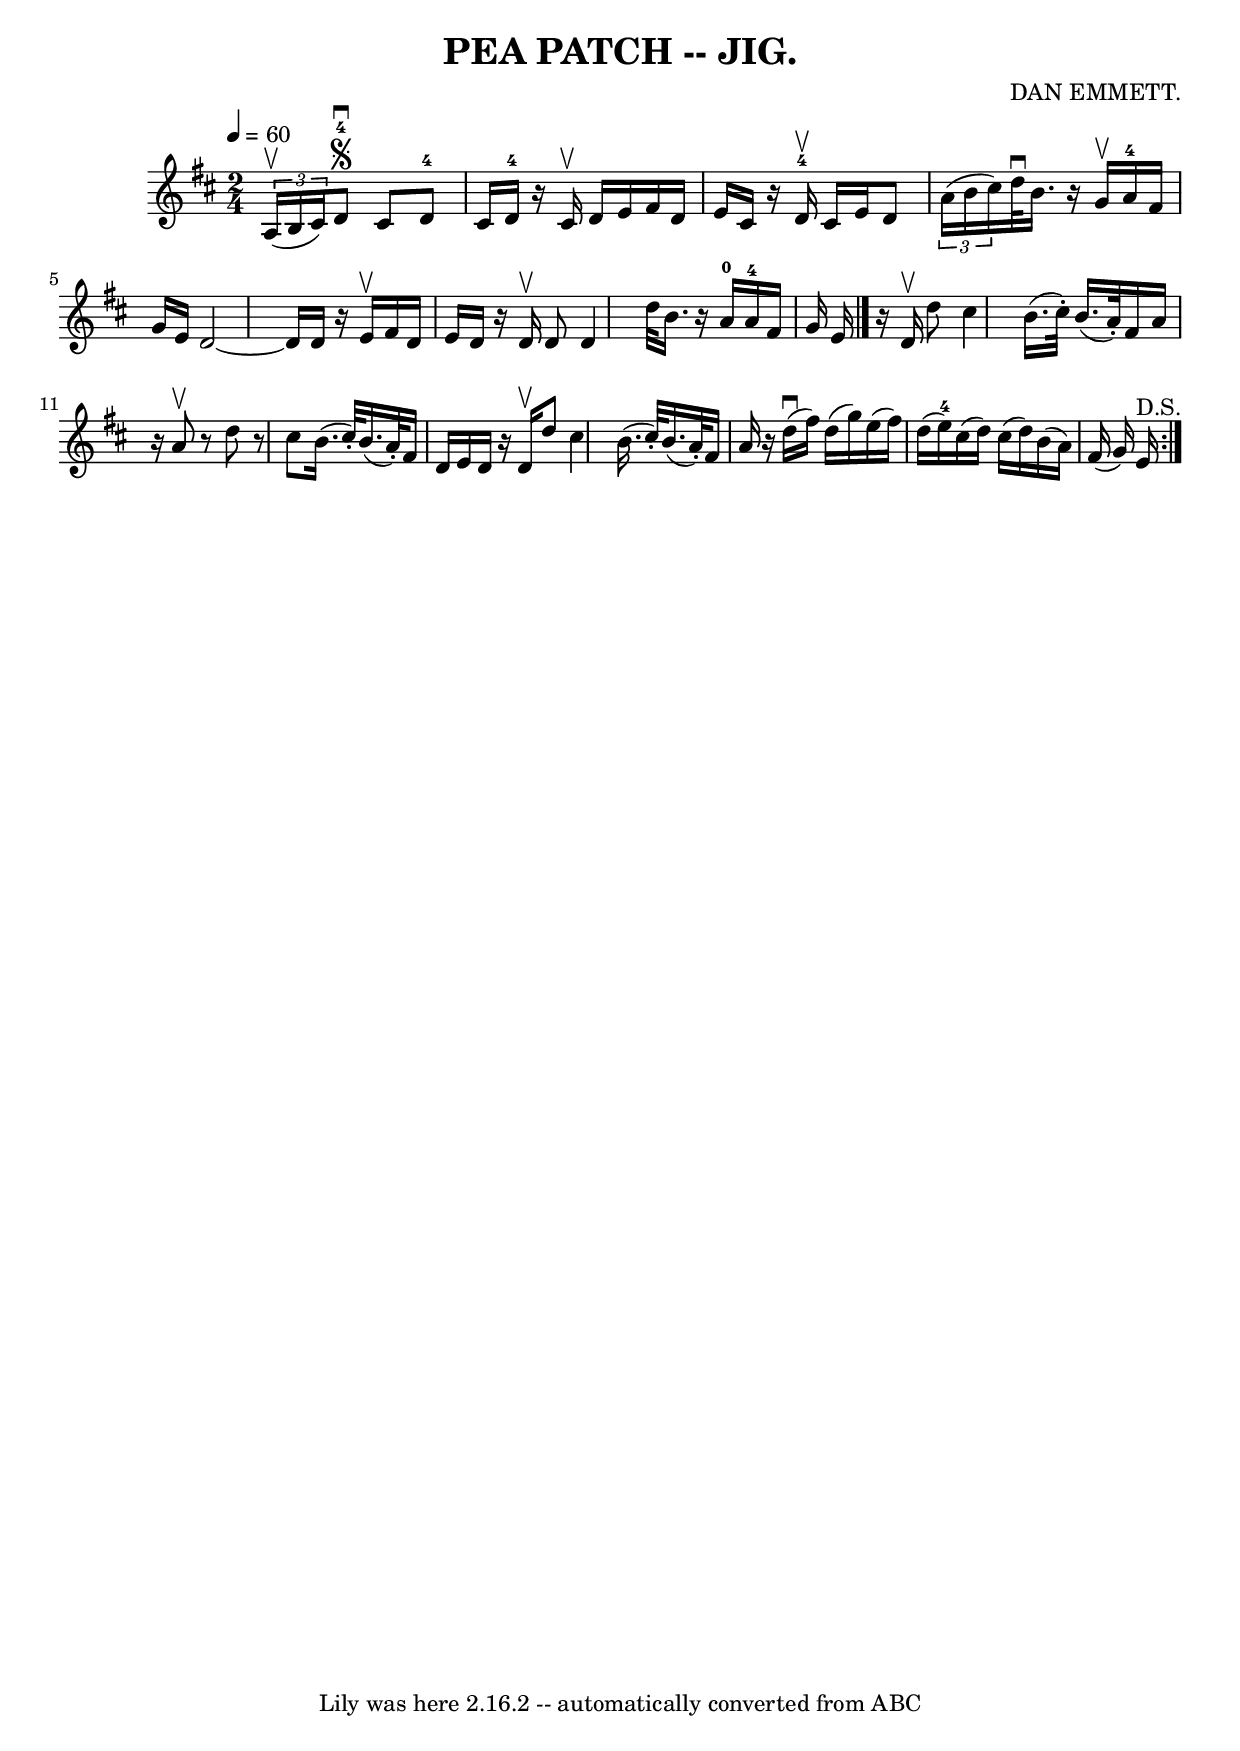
\version "2.16.2"
\include "Mammoth.ily"
\header {
  %% book = "Coles pg. 82.4"
  composer = "DAN EMMETT."
  crossRefNumber = "1"
  footnotes = ""
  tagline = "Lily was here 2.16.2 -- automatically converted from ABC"
  title = "PEA PATCH -- JIG."

}
voicedefault =  {


  \time 2/4 \tempo  4=60
  
  \key d \major
  \times 2/3 { a16 (^\upbow b16 cis'16) 
	     }   |
  
  d'8-4^\segno^\downbow cis'8 d'8-4 cis'16 d'16-4   
  |
  r16 cis'16^\upbow d'16 e'16 fis'16 d'16 e'16    
  cis'16  |
  r16 d'16-4^\upbow cis'16 e'16 d'8    
  \times 2/3 { a'16 (b'16 cis''16) 
	     }   |
  d''32^\downbow   
  b'16.    r16 g'16^\upbow a'16-4 fis'16 g'16 e'16  |
  
  d'2   ~    |
  d'16 d'16    r16 e'16^\upbow fis'16 d'16    
  e'16 d'16    |
  r16 d'16^\upbow d'8 d'4  |
  d''32    
  b'16.    r16 a'16-0 a'16-4 fis'16 g'16 e'16  \bar "|."    
  
  \repeat volta 2 {
    r16 d'16^\upbow d''8 cis''4    |
    b'16. (
    cis''32 -.) b'16. (a'32 -.) fis'16 a'16    r16 a'8^\upbow   
    |
    r8 d''8    r8 cis''8  |
    b'16. (cis''32 -.) b'16. 
    (a'32 -.) fis'16 d'16 e'16 d'16  |
    r16 d'16 ^\upbow d''8 cis''4    |
    b'16. (cis''32 -.) b'16. (a'32 
    -.) fis'16 a'16    r16 d''16 (^\downbow   |
    fis''16)   
    d''16 (g''16) e''16 (fis''16) d''16 (e''16-4) cis''16 
    (|
    d''16) cis''16 (d''16) b'16 (a'16) fis'16 (
    g'16) e'16^"D.S."   
  }   

}

\score{
  <<

    \context Staff="default"
    {
      \voicedefault 
      
    }

  >>
  \layout {
    
  }
  \midi {
  }

}
